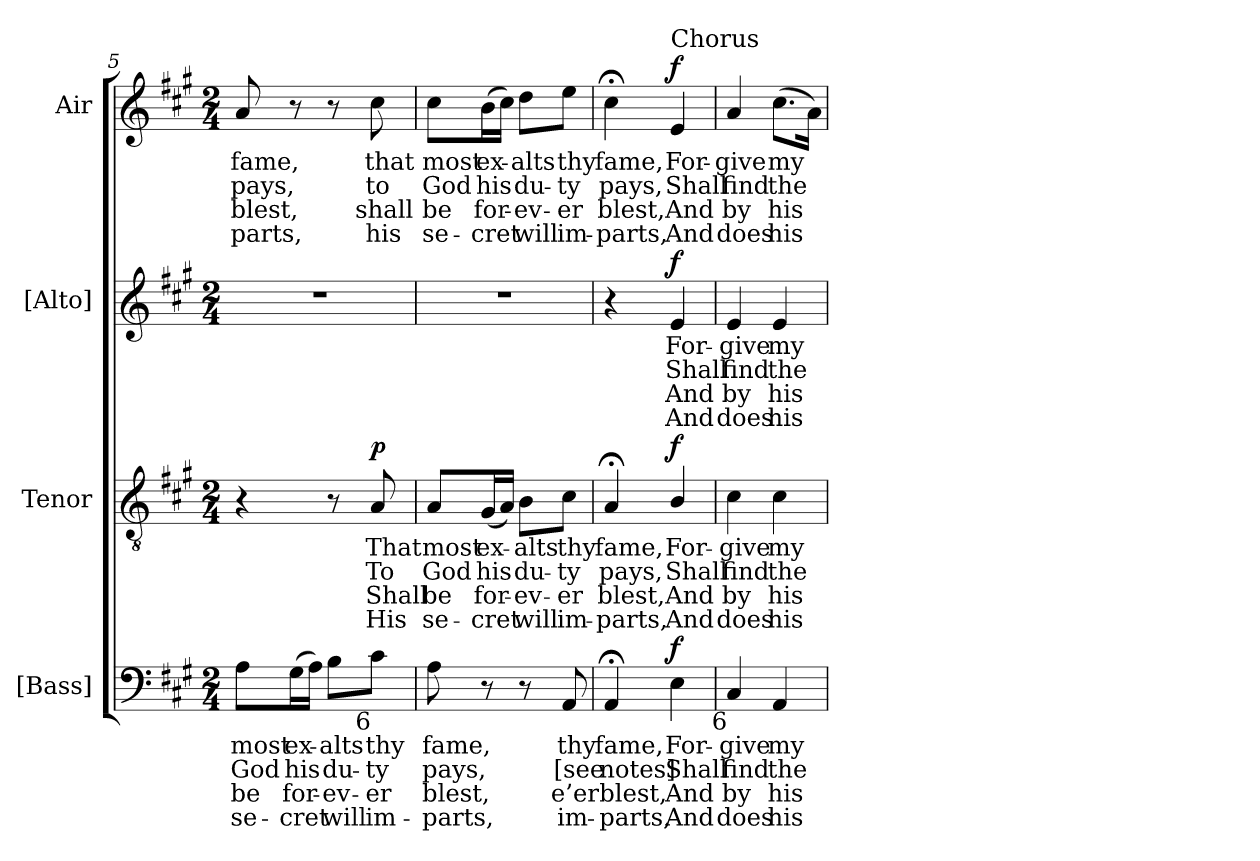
**kern	**text	**text	**text	**text	**dynam	**kern	**text	**text	**text	**text	**dynam	**kern	**text	**text	**text	**text	**dynam	**kern	**text	**text	**text	**text	**dynam
*part4	*part4	*part4	*part4	*part4	*part4	*part3	*part3	*part3	*part3	*part3	*part3	*part2	*part2	*part2	*part2	*part2	*part2	*part1	*part1	*part1	*part1	*part1	*part1
*staff4	*staff4	*staff4	*staff4	*staff4	*staff4	*staff3	*staff3	*staff3	*staff3	*staff3	*staff3	*staff2	*staff2	*staff2	*staff2	*staff2	*staff2	*staff1	*staff1	*staff1	*staff1	*staff1	*staff1
*I"[Bass]	*	*	*	*	*	*I"Tenor	*	*	*	*	*	*I"[Alto]	*	*	*	*	*	*I"Air	*	*	*	*	*
*I'B.	*	*	*	*	*	*I'T.	*	*	*	*	*	*I'A.	*	*	*	*	*	*	*	*	*	*	*
*clefF4	*	*	*	*	*	*clefGv2	*	*	*	*	*	*clefG2	*	*	*	*	*	*clefG2	*	*	*	*	*
*	*	*	*	*	*	*ITrd7c12	*	*	*	*	*	*	*	*	*	*	*	*	*	*	*	*	*
*k[f#c#g#]	*	*	*	*	*	*k[f#c#g#]	*	*	*	*	*	*k[f#c#g#]	*	*	*	*	*	*k[f#c#g#]	*	*	*	*	*
*A:	*	*	*	*	*	*A:	*	*	*	*	*	*A:	*	*	*	*	*	*A:	*	*	*	*	*
*M2/4	*	*	*	*	*	*M2/4	*	*	*	*	*	*M2/4	*	*	*	*	*	*M2/4	*	*	*	*	*
=5	=5	=5	=5	=5	=5	=5	=5	=5	=5	=5	=5	=5	=5	=5	=5	=5	=5	=5	=5	=5	=5	=5	=5
!	!LO:LY:b:color=#000000	!LO:LY:b:color=#000000	!LO:LY:b:color=#000000	!LO:LY:b:color=#000000	!	!	!	!	!	!	!	!LO:N:vis=1	!	!	!	!	!	!	!	!	!	!	!
!	!	!	!	!	!	!	!	!	!	!	!	!	!	!	!	!	!	!	!LO:LY:b:color=#000000	!LO:LY:b:color=#000000	!LO:LY:b:color=#000000	!LO:LY:b:color=#000000	!
8Ai\L	most	God	be	se-	.	4r	.	.	.	.	.	2r	.	.	.	.	.	8ai/	fame,	pays,	-blest,	parts,	.
!	!LO:LY:b:color=#000000	!LO:LY:b:color=#000000	!LO:LY:b:color=#000000	!LO:LY:b:color=#000000	!	!	!	!	!	!	!	!	!	!	!	!	!	!	!	!	!	!	!
(16G#i\L	ex-	his	-for-	-cret	.	.	.	.	.	.	.	.	.	.	.	.	.	8r	.	.	.	.	.
16Ai\JJ)	.	.	.	.	.	.	.	.	.	.	.	.	.	.	.	.	.	.	.	.	.	.	.
!	!LO:LY:b:color=#000000	!LO:LY:b:color=#000000	!LO:LY:b:color=#000000	!LO:LY:b:color=#000000	!	!	!	!	!	!	!	!	!	!	!	!	!	!	!	!	!	!	!
8Bi\L	-alts	du-	ev-	-will	.	8r	.	.	.	.	.	.	.	.	.	.	.	8r	.	.	.	.	.
!	!LO:LY:b:color=#000000	!LO:LY:b:color=#000000	!LO:LY:b:color=#000000	!LO:LY:b:color=#000000	!	!	!	!	!	!	!	!	!	!	!	!	!	!	!	!	!	!	!
!	!	!	!	!	!	!	!LO:LY:b:color=#000000	!LO:LY:b:color=#000000	!LO:LY:b:color=#000000	!LO:LY:b:color=#000000	!	!	!	!	!	!	!	!	!	!	!	!	!
!LO:TX:b:rj:t=6	!	!	!	!	!	!	!	!	!	!	!	!	!	!	!	!	!	!	!	!	!	!	!
!	!	!	!	!	!	!	!	!	!	!	!	!	!	!	!	!	!	!	!LO:LY:b:color=#000000	!LO:LY:b:color=#000000	!LO:LY:b:color=#000000	!LO:LY:b:color=#000000	!
8c#i\J	thy	-ty	er	im-	.	8AAi/	That	To	Shall	His	p	.	.	.	.	.	.	8cc#i\	that	to	shall	his	.
=6	=6	=6	=6	=6	=6	=6	=6	=6	=6	=6	=6	=6	=6	=6	=6	=6	=6	=6	=6	=6	=6	=6	=6
!	!LO:LY:b:color=#000000	!LO:LY:b:color=#000000	!LO:LY:b:color=#000000	!LO:LY:b:color=#000000	!	!	!	!	!	!	!	!	!	!	!	!	!	!	!	!	!	!	!
!	!	!	!	!	!	!	!LO:LY:b:color=#000000	!LO:LY:b:color=#000000	!LO:LY:b:color=#000000	!LO:LY:b:color=#000000	!	!LO:N:vis=1	!	!	!	!	!	!	!	!	!	!	!
!	!	!	!	!	!	!	!	!	!	!	!	!	!	!	!	!	!	!	!LO:LY:b:color=#000000	!LO:LY:b:color=#000000	!LO:LY:b:color=#000000	!LO:LY:b:color=#000000	!
8Ai\	fame,	pays,	-blest,	parts,	.	8AAi/L	most	God	be	se-	.	2r	.	.	.	.	.	8cc#i\L	most	God	be	se-	.
!	!	!	!	!	!	!	!LO:LY:b:color=#000000	!LO:LY:b:color=#000000	!LO:LY:b:color=#000000	!LO:LY:b:color=#000000	!	!	!	!	!	!	!	!	!	!	!	!	!
!	!	!	!	!	!	!	!	!	!	!	!	!	!	!	!	!	!	!	!LO:LY:b:color=#000000	!LO:LY:b:color=#000000	!LO:LY:b:color=#000000	!LO:LY:b:color=#000000	!
8r	.	.	.	.	.	(16GG#i/L	ex-	his	-for-	-cret	.	.	.	.	.	.	.	(16bi\L	ex-	his	-for-	-cret	.
.	.	.	.	.	.	16AAi/JJ)	.	.	.	.	.	.	.	.	.	.	.	16cc#i\JJ)	.	.	.	.	.
!	!	!	!	!	!	!	!LO:LY:b:color=#000000	!LO:LY:b:color=#000000	!LO:LY:b:color=#000000	!LO:LY:b:color=#000000	!	!	!	!	!	!	!	!	!	!	!	!	!
!	!	!	!	!	!	!	!	!	!	!	!	!	!	!	!	!	!	!	!LO:LY:b:color=#000000	!LO:LY:b:color=#000000	!LO:LY:b:color=#000000	!LO:LY:b:color=#000000	!
8r	.	.	.	.	.	8BBi\L	-alts	du-	ev-	-will	.	.	.	.	.	.	.	8ddi\L	-alts	du-	ev-	-will	.
!	!LO:LY:b:color=#000000	!LO:LY:b:color=#000000	!LO:LY:b:color=#000000	!LO:LY:b:color=#000000	!	!	!	!	!	!	!	!	!	!	!	!	!	!	!	!	!	!	!
!	!	!	!	!	!	!	!LO:LY:b:color=#000000	!LO:LY:b:color=#000000	!LO:LY:b:color=#000000	!LO:LY:b:color=#000000	!	!	!	!	!	!	!	!	!	!	!	!	!
!	!	!	!	!	!	!	!	!	!	!	!	!	!	!	!	!	!	!	!LO:LY:b:color=#000000	!LO:LY:b:color=#000000	!LO:LY:b:color=#000000	!LO:LY:b:color=#000000	!
8AAi/	thy	[see	e’er	im-	.	8C#i\J	thy	-ty	er	im-	.	.	.	.	.	.	.	8eei\J	thy	-ty	er	im-	.
!!LO:LB:g=z
=7	=7	=7	=7	=7	=7	=7	=7	=7	=7	=7	=7	=7	=7	=7	=7	=7	=7	=7	=7	=7	=7	=7	=7
!	!LO:LY:b:color=#000000	!LO:LY:b:color=#000000	!LO:LY:b:color=#000000	!LO:LY:b:color=#000000	!	!	!	!	!	!	!	!	!	!	!	!	!	!	!	!	!	!	!
!	!	!	!	!	!	!	!LO:LY:b:color=#000000	!LO:LY:b:color=#000000	!LO:LY:b:color=#000000	!LO:LY:b:color=#000000	!	!	!	!	!	!	!	!	!	!	!	!	!
!	!	!	!	!	!	!	!	!	!	!	!	!	!	!	!	!	!	!	!LO:LY:b:color=#000000	!LO:LY:b:color=#000000	!LO:LY:b:color=#000000	!LO:LY:b:color=#000000	!
4AA;i/	fame,	notes]	-blest,	parts,	.	4AA;i/	fame,	pays,	-blest,	parts,	.	4r	.	.	.	.	.	4cc#;i\	fame,	pays,	-blest,	parts,	.
!	!LO:LY:b:color=#000000	!LO:LY:b:color=#000000	!LO:LY:b:color=#000000	!LO:LY:b:color=#000000	!	!	!	!	!	!	!	!	!	!	!	!	!	!	!	!	!	!	!
!	!	!	!	!	!	!	!LO:LY:b:color=#000000	!LO:LY:b:color=#000000	!LO:LY:b:color=#000000	!LO:LY:b:color=#000000	!	!	!	!	!	!	!	!	!	!	!	!	!
!	!	!	!	!	!	!	!	!	!	!	!	!	!LO:LY:b:color=#000000	!LO:LY:b:color=#000000	!LO:LY:b:color=#000000	!LO:LY:b:color=#000000	!	!	!	!	!	!	!
!	!	!	!	!	!	!	!	!	!	!	!	!	!	!	!	!	!	!LO:TX:a:t=Chorus	!	!	!	!	!
!	!	!	!	!	!	!	!	!	!	!	!	!	!	!	!	!	!	!	!LO:LY:b:color=#000000	!LO:LY:b:color=#000000	!LO:LY:b:color=#000000	!LO:LY:b:color=#000000	!
4Ei\	For-	Shall	And	And	f	4BBi/	For-	Shall	And	And	f	4ei/	For-	Shall	And	And	f	4ei/	For-	Shall	And	And	f
=8	=8	=8	=8	=8	=8	=8	=8	=8	=8	=8	=8	=8	=8	=8	=8	=8	=8	=8	=8	=8	=8	=8	=8
!	!LO:LY:b:color=#000000	!LO:LY:b:color=#000000	!LO:LY:b:color=#000000	!LO:LY:b:color=#000000	!	!	!	!	!	!	!	!	!	!	!	!	!	!	!	!	!	!	!
!	!	!	!	!	!	!	!LO:LY:b:color=#000000	!LO:LY:b:color=#000000	!LO:LY:b:color=#000000	!LO:LY:b:color=#000000	!	!	!	!	!	!	!	!	!	!	!	!	!
!	!	!	!	!	!	!	!	!	!	!	!	!	!LO:LY:b:color=#000000	!LO:LY:b:color=#000000	!LO:LY:b:color=#000000	!LO:LY:b:color=#000000	!	!	!	!	!	!	!
!LO:TX:b:rj:t=6	!	!	!	!	!	!	!	!	!	!	!	!	!	!	!	!	!	!	!	!	!	!	!
!	!	!	!	!	!	!	!	!	!	!	!	!	!	!	!	!	!	!	!LO:LY:b:color=#000000	!LO:LY:b:color=#000000	!LO:LY:b:color=#000000	!LO:LY:b:color=#000000	!
4C#i/	-give	find	by	does	.	4C#i\	-give	find	by	does	.	4ei/	-give	find	by	does	.	4ai/	-give	find	by	does	.
!	!LO:LY:b:color=#000000	!LO:LY:b:color=#000000	!LO:LY:b:color=#000000	!LO:LY:b:color=#000000	!	!	!	!	!	!	!	!	!	!	!	!	!	!	!	!	!	!	!
!	!	!	!	!	!	!	!LO:LY:b:color=#000000	!LO:LY:b:color=#000000	!LO:LY:b:color=#000000	!LO:LY:b:color=#000000	!	!	!	!	!	!	!	!	!	!	!	!	!
!	!	!	!	!	!	!	!	!	!	!	!	!	!LO:LY:b:color=#000000	!LO:LY:b:color=#000000	!LO:LY:b:color=#000000	!LO:LY:b:color=#000000	!	!	!	!	!	!	!
!	!	!	!	!	!	!	!	!	!	!	!	!	!	!	!	!	!	!	!LO:LY:b:color=#000000	!LO:LY:b:color=#000000	!LO:LY:b:color=#000000	!LO:LY:b:color=#000000	!
4AAi/	my	the	his	his	.	4C#i\	my	the	his	his	.	4ei/	my	the	his	his	.	(8.cc#i\L	my	the	his	his	.
.	.	.	.	.	.	.	.	.	.	.	.	.	.	.	.	.	.	16ai\Jk)	.	.	.	.	.
=	=	=	=	=	=	=	=	=	=	=	=	=	=	=	=	=	=	=	=	=	=	=	=
*-	*-	*-	*-	*-	*-	*-	*-	*-	*-	*-	*-	*-	*-	*-	*-	*-	*-	*-	*-	*-	*-	*-	*-
